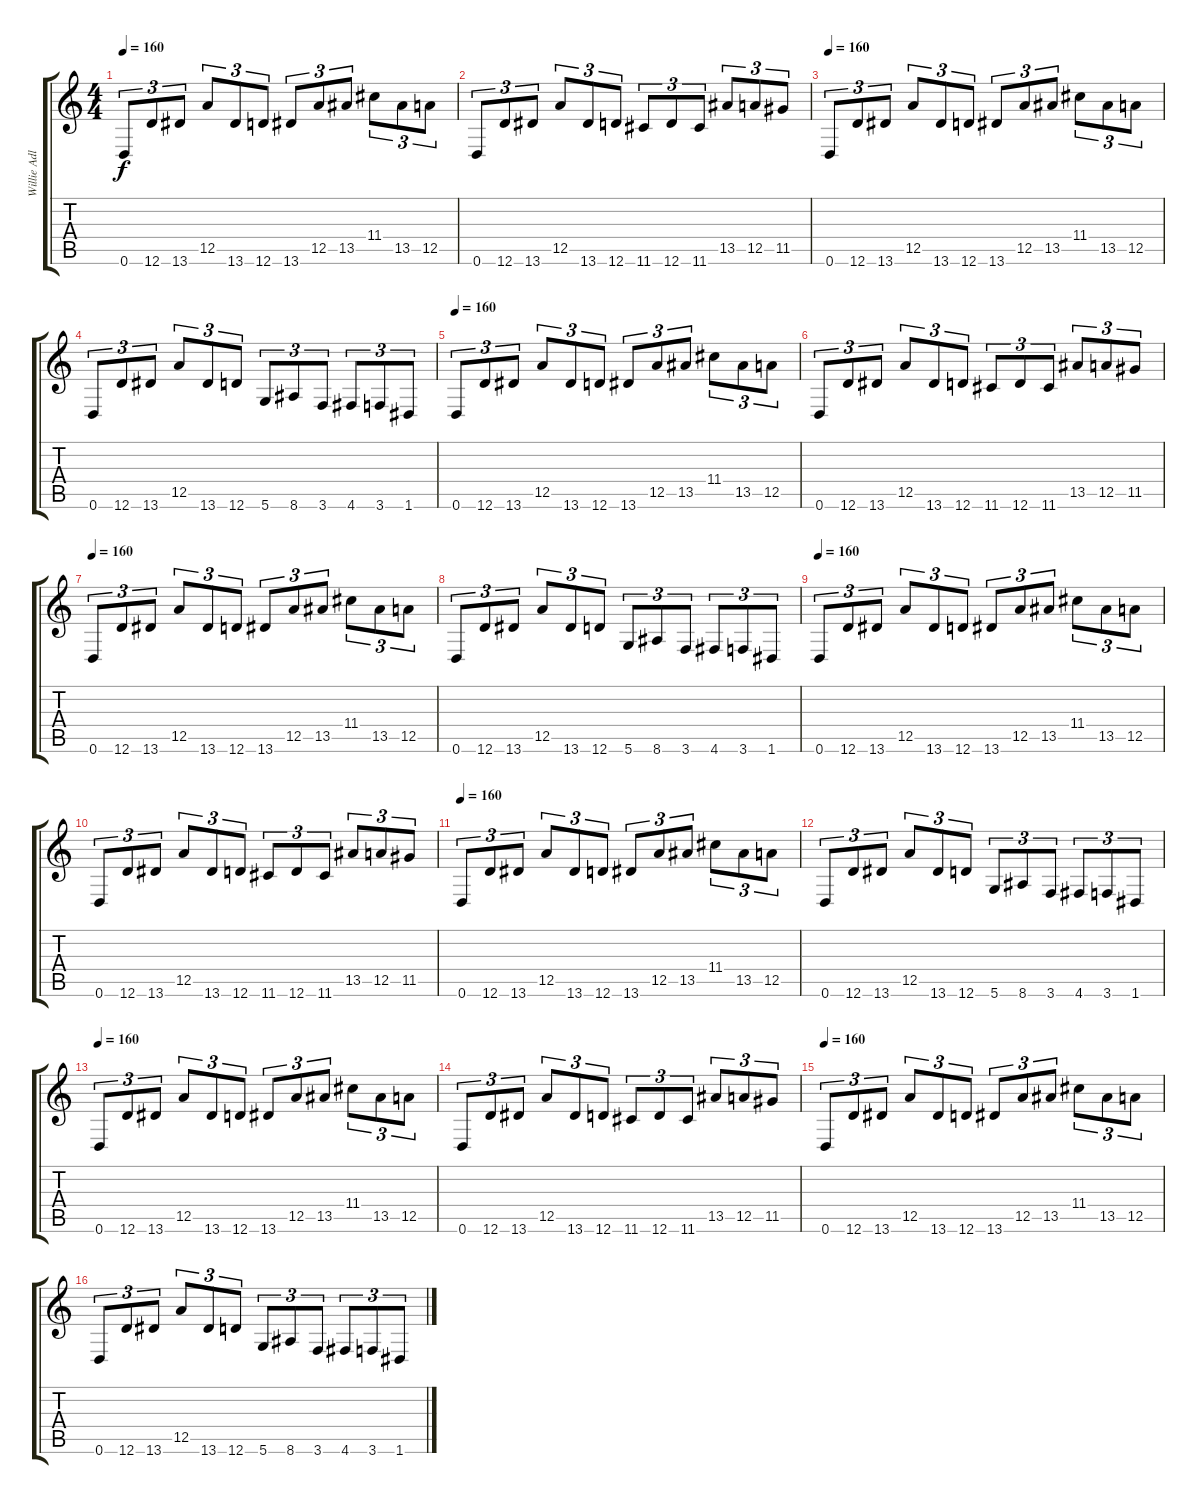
\track ("Willie Adler" "Willie Adl") {instrument distortionguitar}
\staff {score tabs}
\tuning (E4 B3 G3 D3 A2 D2) {hide}
\ts (4 4)
\tempo 160
\clef g2
\ks c
0.6.8{tu (3 2) dy f} 12.6.8{tu (3 2)} 13.6.8{tu (3 2) txt ""} 12.5.8{tu (3 2)} 13.6.8{tu (3 2)} 12.6.8{tu (3 2)} 13.6.8{tu (3 2)} 12.5.8{tu (3 2)} 13.5.8{tu (3 2)} 11.4.8{tu (3 2)} 13.5.8{tu (3 2)} 12.5.8{tu (3 2)} |
0.6.8{tu (3 2)} 12.6.8{tu (3 2)} 13.6.8{tu (3 2)} 12.5.8{tu (3 2)} 13.6.8{tu (3 2)} 12.6.8{tu (3 2)} 11.6.8{tu (3 2)} 12.6.8{tu (3 2)} 11.6.8{tu (3 2)} 13.5.8{tu (3 2)} 12.5.8{tu (3 2)} 11.5.8{tu (3 2)} |
\tempo 160
0.6.8{tu (3 2)} 12.6.8{tu (3 2)} 13.6.8{tu (3 2)} 12.5.8{tu (3 2)} 13.6.8{tu (3 2)} 12.6.8{tu (3 2)} 13.6.8{tu (3 2)} 12.5.8{tu (3 2)} 13.5.8{tu (3 2)} 11.4.8{tu (3 2)} 13.5.8{tu (3 2)} 12.5.8{tu (3 2)} |
0.6.8{tu (3 2)} 12.6.8{tu (3 2)} 13.6.8{tu (3 2)} 12.5.8{tu (3 2)} 13.6.8{tu (3 2)} 12.6.8{tu (3 2)} 5.6.8{tu (3 2)} 8.6.8{tu (3 2)} 3.6.8{tu (3 2)} 4.6.8{tu (3 2)} 3.6.8{tu (3 2)} 1.6.8{tu (3 2)} |
\tempo 160
0.6.8{tu (3 2)} 12.6.8{tu (3 2)} 13.6.8{tu (3 2)} 12.5.8{tu (3 2)} 13.6.8{tu (3 2)} 12.6.8{tu (3 2)} 13.6.8{tu (3 2)} 12.5.8{tu (3 2)} 13.5.8{tu (3 2)} 11.4.8{tu (3 2)} 13.5.8{tu (3 2)} 12.5.8{tu (3 2)} |
0.6.8{tu (3 2)} 12.6.8{tu (3 2)} 13.6.8{tu (3 2)} 12.5.8{tu (3 2)} 13.6.8{tu (3 2)} 12.6.8{tu (3 2)} 11.6.8{tu (3 2)} 12.6.8{tu (3 2)} 11.6.8{tu (3 2)} 13.5.8{tu (3 2)} 12.5.8{tu (3 2)} 11.5.8{tu (3 2)} |
\tempo 160
0.6.8{tu (3 2)} 12.6.8{tu (3 2)} 13.6.8{tu (3 2)} 12.5.8{tu (3 2)} 13.6.8{tu (3 2)} 12.6.8{tu (3 2)} 13.6.8{tu (3 2)} 12.5.8{tu (3 2)} 13.5.8{tu (3 2)} 11.4.8{tu (3 2)} 13.5.8{tu (3 2)} 12.5.8{tu (3 2)} |
0.6.8{tu (3 2)} 12.6.8{tu (3 2)} 13.6.8{tu (3 2)} 12.5.8{tu (3 2)} 13.6.8{tu (3 2)} 12.6.8{tu (3 2)} 5.6.8{tu (3 2)} 8.6.8{tu (3 2)} 3.6.8{tu (3 2)} 4.6.8{tu (3 2)} 3.6.8{tu (3 2)} 1.6.8{tu (3 2)} |
\tempo 160
0.6.8{tu (3 2)} 12.6.8{tu (3 2)} 13.6.8{tu (3 2)} 12.5.8{tu (3 2)} 13.6.8{tu (3 2)} 12.6.8{tu (3 2)} 13.6.8{tu (3 2)} 12.5.8{tu (3 2)} 13.5.8{tu (3 2)} 11.4.8{tu (3 2)} 13.5.8{tu (3 2)} 12.5.8{tu (3 2)} |
0.6.8{tu (3 2)} 12.6.8{tu (3 2)} 13.6.8{tu (3 2)} 12.5.8{tu (3 2)} 13.6.8{tu (3 2)} 12.6.8{tu (3 2)} 11.6.8{tu (3 2)} 12.6.8{tu (3 2)} 11.6.8{tu (3 2)} 13.5.8{tu (3 2)} 12.5.8{tu (3 2)} 11.5.8{tu (3 2)} |
\tempo 160
0.6.8{tu (3 2)} 12.6.8{tu (3 2)} 13.6.8{tu (3 2)} 12.5.8{tu (3 2)} 13.6.8{tu (3 2)} 12.6.8{tu (3 2)} 13.6.8{tu (3 2)} 12.5.8{tu (3 2)} 13.5.8{tu (3 2)} 11.4.8{tu (3 2)} 13.5.8{tu (3 2)} 12.5.8{tu (3 2)} |
0.6.8{tu (3 2)} 12.6.8{tu (3 2)} 13.6.8{tu (3 2)} 12.5.8{tu (3 2)} 13.6.8{tu (3 2)} 12.6.8{tu (3 2)} 5.6.8{tu (3 2)} 8.6.8{tu (3 2)} 3.6.8{tu (3 2)} 4.6.8{tu (3 2)} 3.6.8{tu (3 2)} 1.6.8{tu (3 2)} |
\tempo 160
0.6.8{tu (3 2)} 12.6.8{tu (3 2)} 13.6.8{tu (3 2)} 12.5.8{tu (3 2)} 13.6.8{tu (3 2)} 12.6.8{tu (3 2)} 13.6.8{tu (3 2)} 12.5.8{tu (3 2)} 13.5.8{tu (3 2)} 11.4.8{tu (3 2)} 13.5.8{tu (3 2)} 12.5.8{tu (3 2)} |
0.6.8{tu (3 2)} 12.6.8{tu (3 2)} 13.6.8{tu (3 2)} 12.5.8{tu (3 2)} 13.6.8{tu (3 2)} 12.6.8{tu (3 2)} 11.6.8{tu (3 2)} 12.6.8{tu (3 2)} 11.6.8{tu (3 2)} 13.5.8{tu (3 2)} 12.5.8{tu (3 2)} 11.5.8{tu (3 2)} |
\tempo 160
0.6.8{tu (3 2)} 12.6.8{tu (3 2)} 13.6.8{tu (3 2)} 12.5.8{tu (3 2)} 13.6.8{tu (3 2)} 12.6.8{tu (3 2)} 13.6.8{tu (3 2)} 12.5.8{tu (3 2)} 13.5.8{tu (3 2)} 11.4.8{tu (3 2)} 13.5.8{tu (3 2)} 12.5.8{tu (3 2)} |
0.6.8{tu (3 2)} 12.6.8{tu (3 2)} 13.6.8{tu (3 2)} 12.5.8{tu (3 2)} 13.6.8{tu (3 2)} 12.6.8{tu (3 2)} 5.6.8{tu (3 2)} 8.6.8{tu (3 2)} 3.6.8{tu (3 2)} 4.6.8{tu (3 2)} 3.6.8{tu (3 2)} 1.6.8{tu (3 2)}
